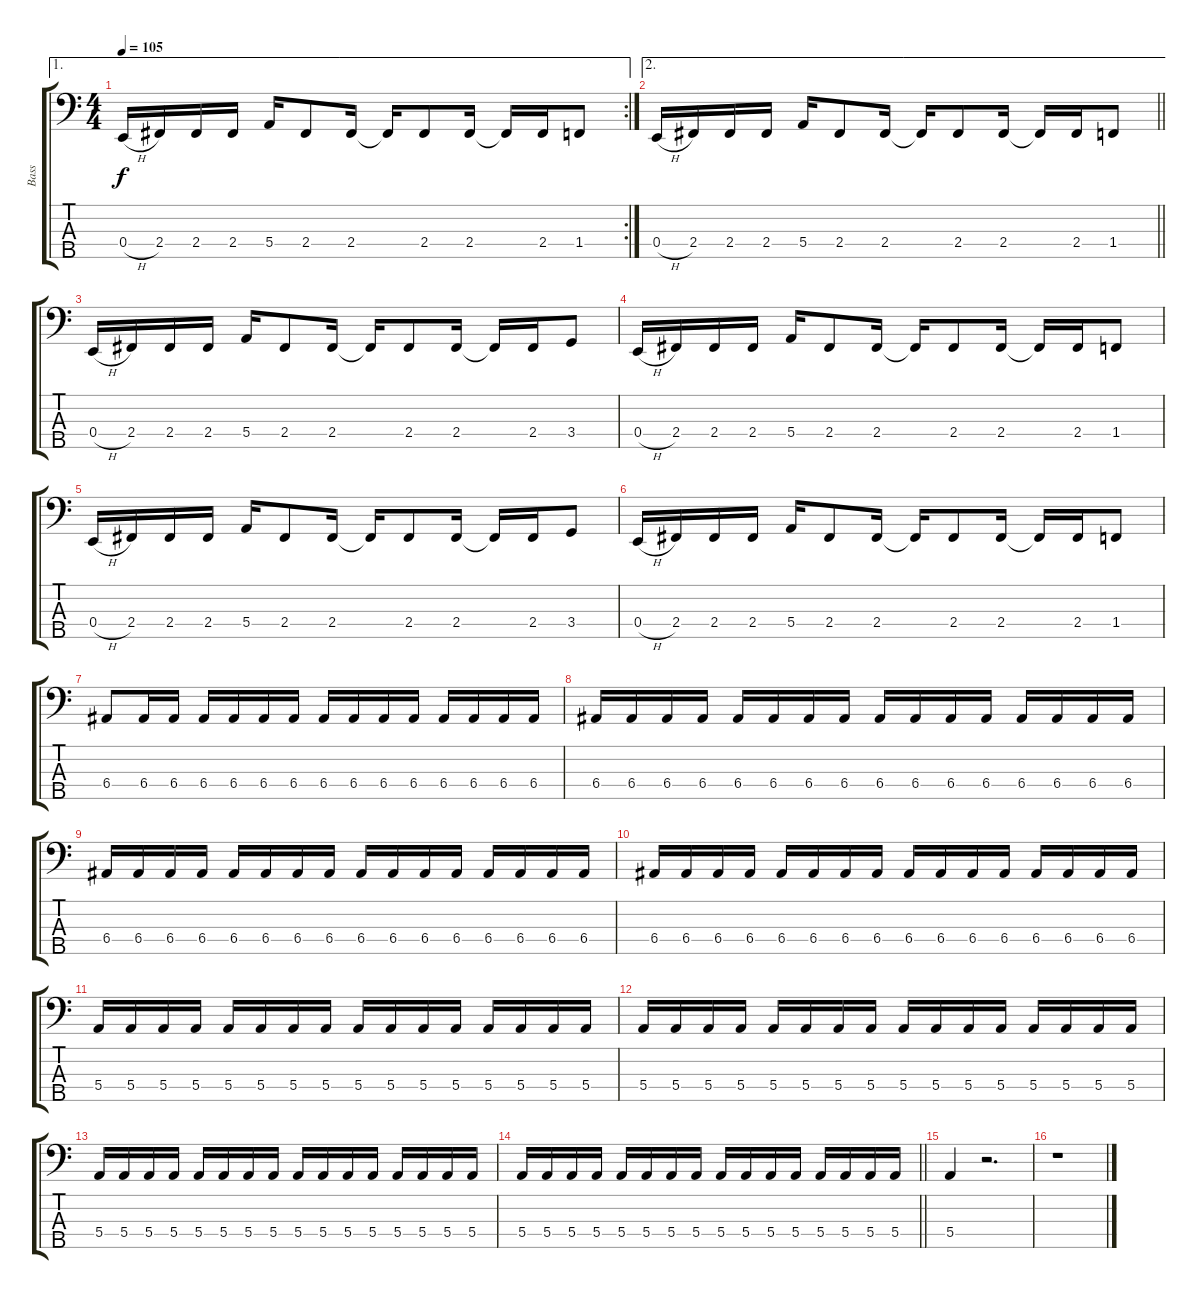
\track ("Bass" "Bass") {instrument electricbassfinger}
\staff {score tabs}
\tuning (G2 D2 A1 E1 B0) {hide}
\ae 1
\rc 2
\ts (4 4)
\tempo 105
\clef f4
\ks c
0.4{h}.16{dy f} 2.4.16 2.4.16 2.4.16 5.4.16 2.4.8 2.4.16 2.4{t}.16 2.4.8 2.4.16 2.4{t}.16 2.4.16 1.4.8 |
\ae 2
\barLineRight lightlight
0.4{h}.16 2.4.16 2.4.16 2.4.16 5.4.16 2.4.8 2.4.16 2.4{t}.16 2.4.8 2.4.16 2.4{t}.16 2.4.16 1.4.8 |
0.4{h}.16 2.4.16 2.4.16 2.4.16 5.4.16 2.4.8 2.4.16 2.4{t}.16 2.4.8 2.4.16 2.4{t}.16 2.4.16 3.4.8 |
0.4{h}.16 2.4.16 2.4.16 2.4.16 5.4.16 2.4.8 2.4.16 2.4{t}.16 2.4.8 2.4.16 2.4{t}.16 2.4.16 1.4.8 |
0.4{h}.16 2.4.16 2.4.16 2.4.16 5.4.16 2.4.8 2.4.16 2.4{t}.16 2.4.8 2.4.16 2.4{t}.16 2.4.16 3.4.8 |
0.4{h}.16 2.4.16 2.4.16 2.4.16 5.4.16 2.4.8 2.4.16 2.4{t}.16 2.4.8 2.4.16 2.4{t}.16 2.4.16 1.4.8 |
6.4.8 6.4.16 6.4.16 6.4.16 6.4.16 6.4.16 6.4.16 6.4.16 6.4.16 6.4.16 6.4.16 6.4.16 6.4.16 6.4.16 6.4.16 |
6.4.16 6.4.16 6.4.16 6.4.16 6.4.16 6.4.16 6.4.16 6.4.16 6.4.16 6.4.16 6.4.16 6.4.16 6.4.16 6.4.16 6.4.16 6.4.16 |
6.4.16 6.4.16 6.4.16 6.4.16 6.4.16 6.4.16 6.4.16 6.4.16 6.4.16 6.4.16 6.4.16 6.4.16 6.4.16 6.4.16 6.4.16 6.4.16 |
6.4.16 6.4.16 6.4.16 6.4.16 6.4.16 6.4.16 6.4.16 6.4.16 6.4.16 6.4.16 6.4.16 6.4.16 6.4.16 6.4.16 6.4.16 6.4.16 |
5.4.16 5.4.16 5.4.16 5.4.16 5.4.16 5.4.16 5.4.16 5.4.16 5.4.16 5.4.16 5.4.16 5.4.16 5.4.16 5.4.16 5.4.16 5.4.16 |
5.4.16 5.4.16 5.4.16 5.4.16 5.4.16 5.4.16 5.4.16 5.4.16 5.4.16 5.4.16 5.4.16 5.4.16 5.4.16 5.4.16 5.4.16 5.4.16 |
5.4.16 5.4.16 5.4.16 5.4.16 5.4.16 5.4.16 5.4.16 5.4.16 5.4.16 5.4.16 5.4.16 5.4.16 5.4.16 5.4.16 5.4.16 5.4.16 |
\barLineRight lightlight
5.4.16 5.4.16 5.4.16 5.4.16 5.4.16 5.4.16 5.4.16 5.4.16 5.4.16 5.4.16 5.4.16 5.4.16 5.4.16 5.4.16 5.4.16 5.4.16 |
5.4.4 r.2{d} |
r.1
